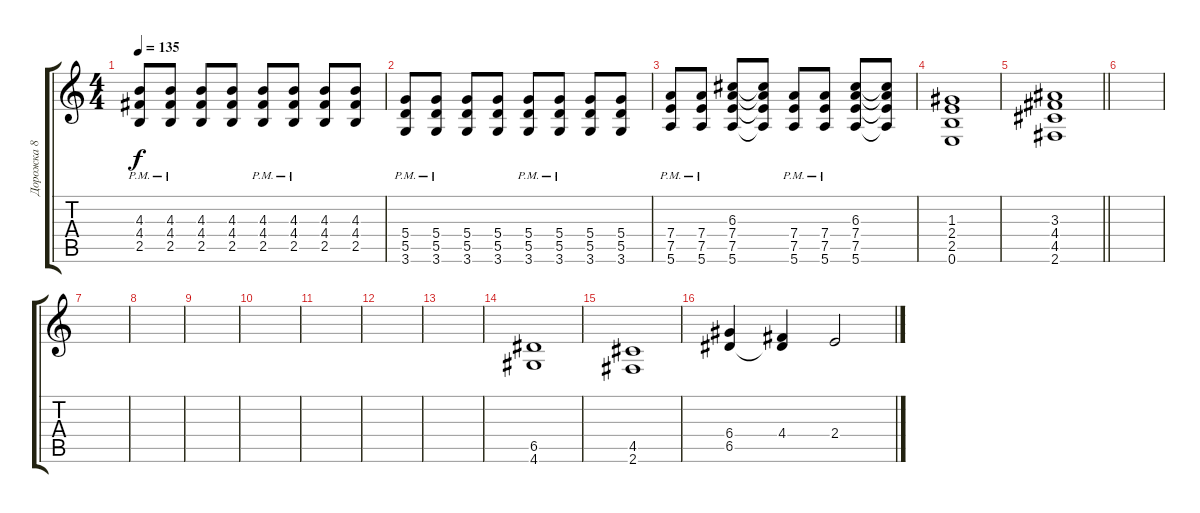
\track ("Дорожка 8" "Дорожка 8") {instrument distortionguitar}
\staff {score tabs}
\tuning (E4 B3 G3 D3 A2 E2) {hide}
\ts (4 4)
\tempo 135
\clef g2
\ks c
(4.3 4.4{pm} 2.5{pm}).8{dy f} (4.3 4.4{pm} 2.5{pm}).8 (4.3 4.4 2.5).8 (4.3 4.4 2.5).8 (4.3 4.4{pm} 2.5{pm}).8 (4.3 4.4{pm} 2.5{pm}).8 (4.3 4.4 2.5).8 (4.3 4.4 2.5).8 |
(5.4{pm} 5.5{pm} 3.6{pm}).8 (5.4{pm} 5.5{pm} 3.6{pm}).8 (5.4 5.5 3.6).8 (5.4 5.5 3.6).8 (5.4{pm} 5.5{pm} 3.6{pm}).8 (5.4{pm} 5.5{pm} 3.6{pm}).8 (5.4 5.5 3.6).8 (5.4 5.5 3.6).8 |
(7.4{pm} 7.5{pm} 5.6{pm}).8 (7.4{pm} 7.5{pm} 5.6{pm}).8 (6.3 7.4 7.5 5.6).8 (6.3{t} 7.4{t} 7.5{t} 5.6{t}).8 (7.4{pm} 7.5{pm} 5.6{pm}).8 (7.4{pm} 7.5{pm} 5.6{pm}).8 (6.3 7.4 7.5 5.6).8 (6.3{t} 7.4{t} 7.5{t} 5.6{t}).8 |
(1.3 2.4 2.5 0.6).1 |
\barLineRight lightlight
(3.3 4.4 4.5 2.6).1 |
|
|
|
|
|
|
|
|
(6.5 4.6).1 |
(4.5 2.6).1 |
(6.4 6.5).4 (4.4 6.5{t}).4{volume 8} 2.4.2
